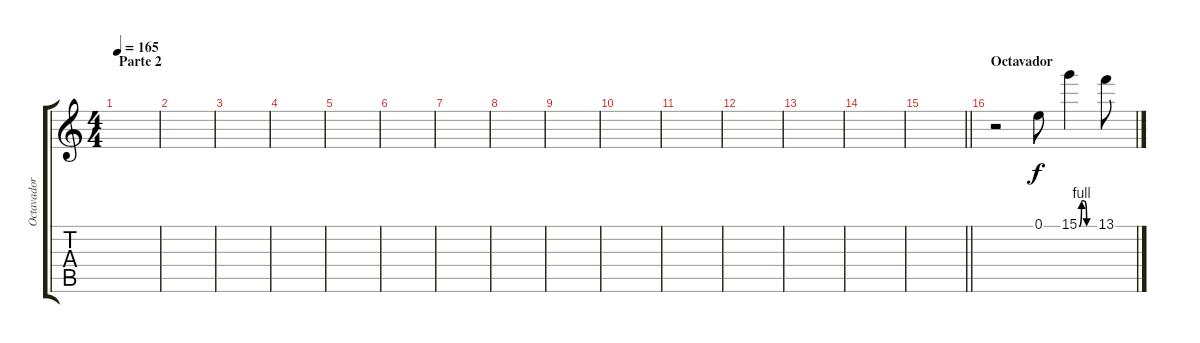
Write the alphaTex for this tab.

\track ("Octavador" "Octavador") {instrument distortionguitar}
\staff {score tabs}
\tuning (E4 B3 G3 D3 A2 E2) {hide}
\ts (4 4)
\section ("" "Parte 2")
\tempo 165
\clef g2
\ks c
|
|
|
|
|
|
|
|
|
|
|
|
|
|
\barLineRight lightlight
|
\section ("" "Octavador")
r.2 0.1.8 15.1{be (custom 0 0 10 4 20 4 30 0 60 0)}.4 13.1.8
